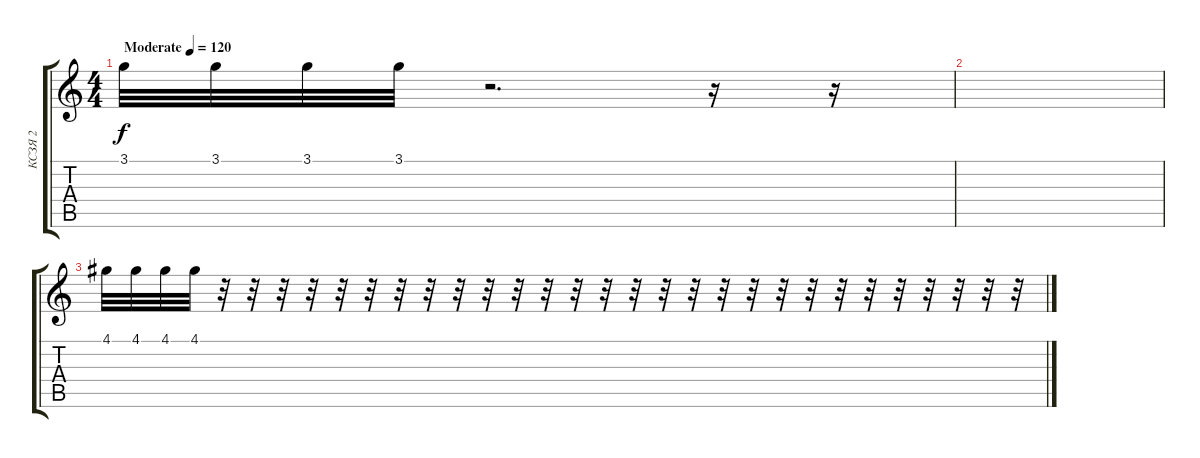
\track ("КСЗЯ 2" "КСЗЯ 2") {instrument acousticguitarnylon}
\staff {score tabs}
\tuning (E4 B3 G3 D3 A2 E2) {hide}
\ts (4 4)
\tempo (120 "Moderate")
\clef g2
\ks c
3.1.32{dy f instrument acousticguitarnylon} 3.1.32 3.1.32 3.1.32 r.2{d} r.16 r.16 |
|
4.1.32 4.1.32 4.1.32 4.1.32 r.32 r.32 r.32 r.32 r.32 r.32 r.32 r.32 r.32 r.32 r.32 r.32 r.32 r.32 r.32 r.32 r.32 r.32 r.32 r.32 r.32 r.32 r.32 r.32 r.32 r.32 r.32 r.32
